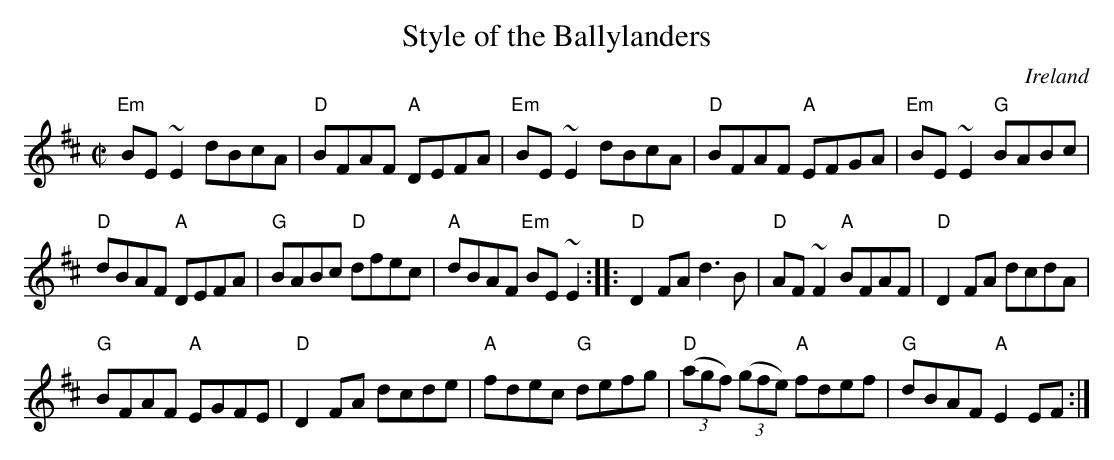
X:1
T:Style of the Ballylanders
O:Ireland
M:C|
L:1/8
K:D
"Em"BE~E2 dBcA|"D"BFAF "A"DEFA|\
"Em"BE~E2 dBcA|"D"BFAF "A"EFGA|"Em"BE~E2 "G"BABc|
"D"dBAF "A"DEFA|"G"BABc "D"dfec|"A"dBAF "Em"BE~E2:|\
|:"D"D2FA d3B|"D"AF~F2 "A"BFAF|"D"D2FA dcdA|
"G"BFAF "A"EGFE|"D"D2FA dcde|"A"fdec "G"defg|\
"D"(3(agf) (3(gfe) "A"fdef|"G"dBAF "A"E2EF:|
